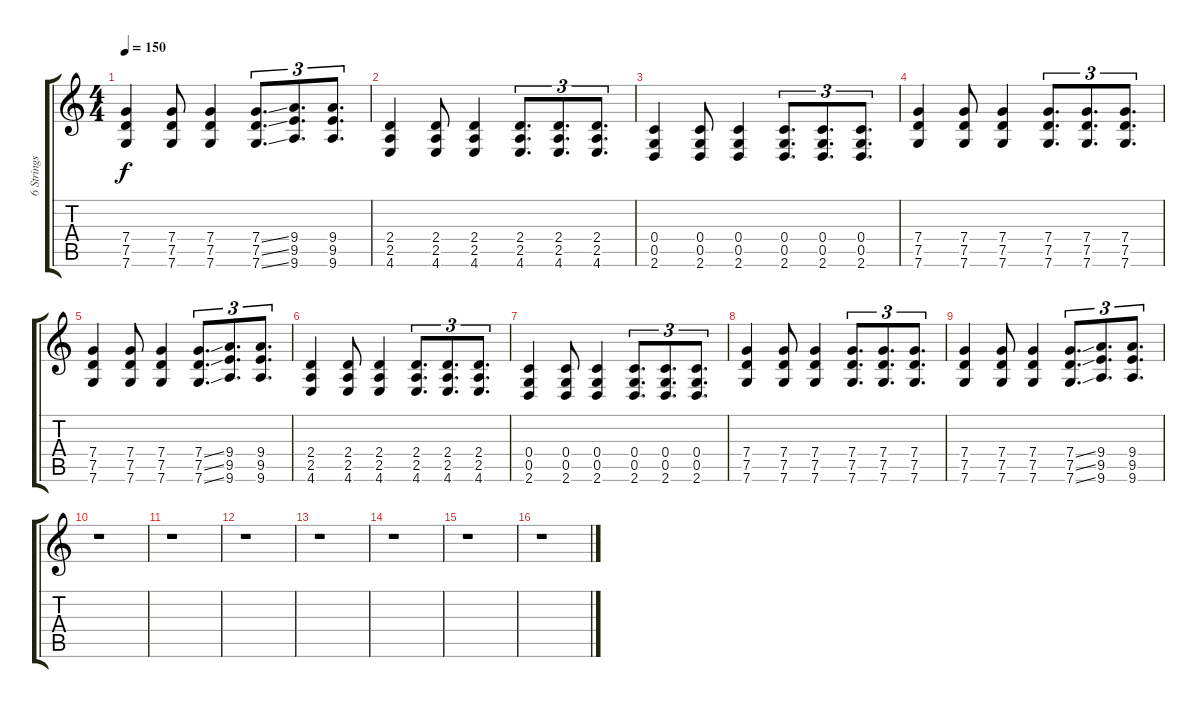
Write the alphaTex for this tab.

\track ("6 Strings Guitar Dropped C Tuning" "6 Strings ") {instrument distortionguitar}
\staff {score tabs}
\tuning (D4 A3 F3 C3 G2 C2) {hide}
\ts (4 4)
\tempo 150
\clef g2
\ks c
(7.4 7.5 7.6).4{dy f} (7.4 7.5 7.6).8 (7.4 7.5 7.6).4 (7.4{ss} 7.5{ss} 7.6{ss}).8{d tu (3 2)} (9.4 9.5 9.6).8{d tu (3 2)} (9.4 9.5 9.6).8{d tu (3 2)} |
(2.4 2.5 4.6).4 (2.4 2.5 4.6).8 (2.4 2.5 4.6).4 (2.4 2.5 4.6).8{d tu (3 2)} (2.4 2.5 4.6).8{d tu (3 2)} (2.4 2.5 4.6).8{d tu (3 2)} |
(0.4 0.5 2.6).4 (0.4 0.5 2.6).8 (0.4 0.5 2.6).4 (0.4 0.5 2.6).8{d tu (3 2)} (0.4 0.5 2.6).8{d tu (3 2)} (0.4 0.5 2.6).8{d tu (3 2)} |
(7.4 7.5 7.6).4 (7.4 7.5 7.6).8 (7.4 7.5 7.6).4 (7.4 7.5 7.6).8{d tu (3 2)} (7.4 7.5 7.6).8{d tu (3 2)} (7.4 7.5 7.6).8{d tu (3 2)} |
(7.4 7.5 7.6).4 (7.4 7.5 7.6).8 (7.4 7.5 7.6).4 (7.4{ss} 7.5{ss} 7.6{ss}).8{d tu (3 2)} (9.4 9.5 9.6).8{d tu (3 2)} (9.4 9.5 9.6).8{d tu (3 2)} |
(2.4 2.5 4.6).4 (2.4 2.5 4.6).8 (2.4 2.5 4.6).4 (2.4 2.5 4.6).8{d tu (3 2)} (2.4 2.5 4.6).8{d tu (3 2)} (2.4 2.5 4.6).8{d tu (3 2)} |
(0.4 0.5 2.6).4 (0.4 0.5 2.6).8 (0.4 0.5 2.6).4 (0.4 0.5 2.6).8{d tu (3 2)} (0.4 0.5 2.6).8{d tu (3 2)} (0.4 0.5 2.6).8{d tu (3 2)} |
(7.4 7.5 7.6).4 (7.4 7.5 7.6).8 (7.4 7.5 7.6).4 (7.4 7.5 7.6).8{d tu (3 2)} (7.4 7.5 7.6).8{d tu (3 2)} (7.4 7.5 7.6).8{d tu (3 2)} |
(7.4 7.5 7.6).4 (7.4 7.5 7.6).8 (7.4 7.5 7.6).4 (7.4{ss} 7.5{ss} 7.6{ss}).8{d tu (3 2)} (9.4 9.5 9.6).8{d tu (3 2)} (9.4 9.5 9.6).8{d tu (3 2)} |
r.1 |
r.1 |
r.1 |
r.1 |
r.1 |
r.1 |
r.1
